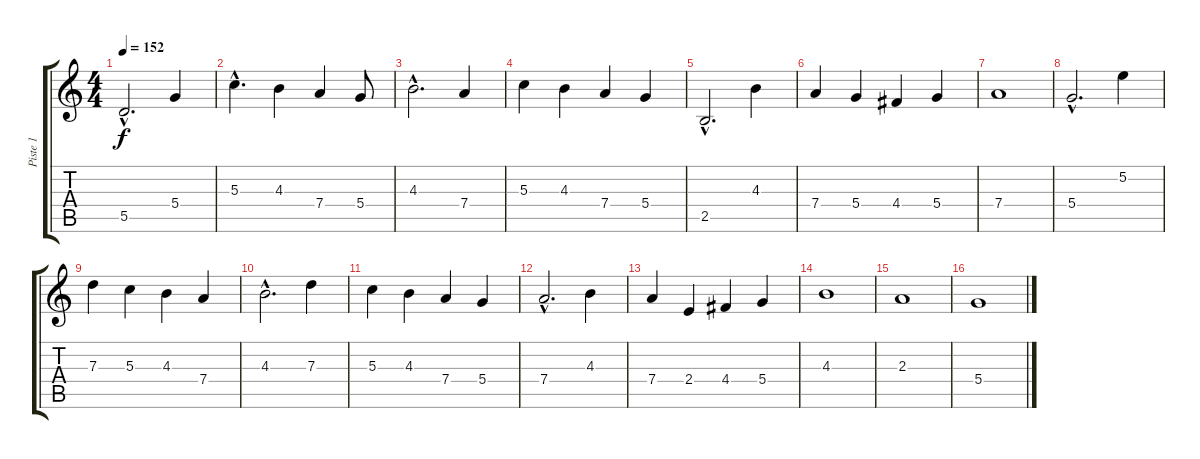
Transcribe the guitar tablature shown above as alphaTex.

\track ("Piste 1" "Piste 1") {instrument electricguitarclean}
\staff {score tabs}
\tuning (E4 B3 G3 D3 A2 E2) {hide}
\ts (4 4)
\tempo 152
\clef g2
\ks c
5.5{hac}.2{d dy f instrument electricguitarclean} 5.4.4 |
5.3{hac}.4{d} 4.3.4 7.4.4 5.4.8 |
4.3{hac}.2{d} 7.4.4 |
5.3.4 4.3.4 7.4.4 5.4.4 |
2.5{hac}.2{d} 4.3.4 |
7.4.4 5.4.4 4.4.4 5.4.4 |
7.4.1 |
5.4{hac}.2{d} 5.2.4 |
7.3.4 5.3.4 4.3.4 7.4.4 |
4.3{hac}.2{d} 7.3.4 |
5.3.4 4.3.4 7.4.4 5.4.4 |
7.4{hac}.2{d} 4.3.4 |
7.4.4 2.4.4 4.4.4 5.4.4 |
4.3.1 |
2.3.1 |
5.4.1
